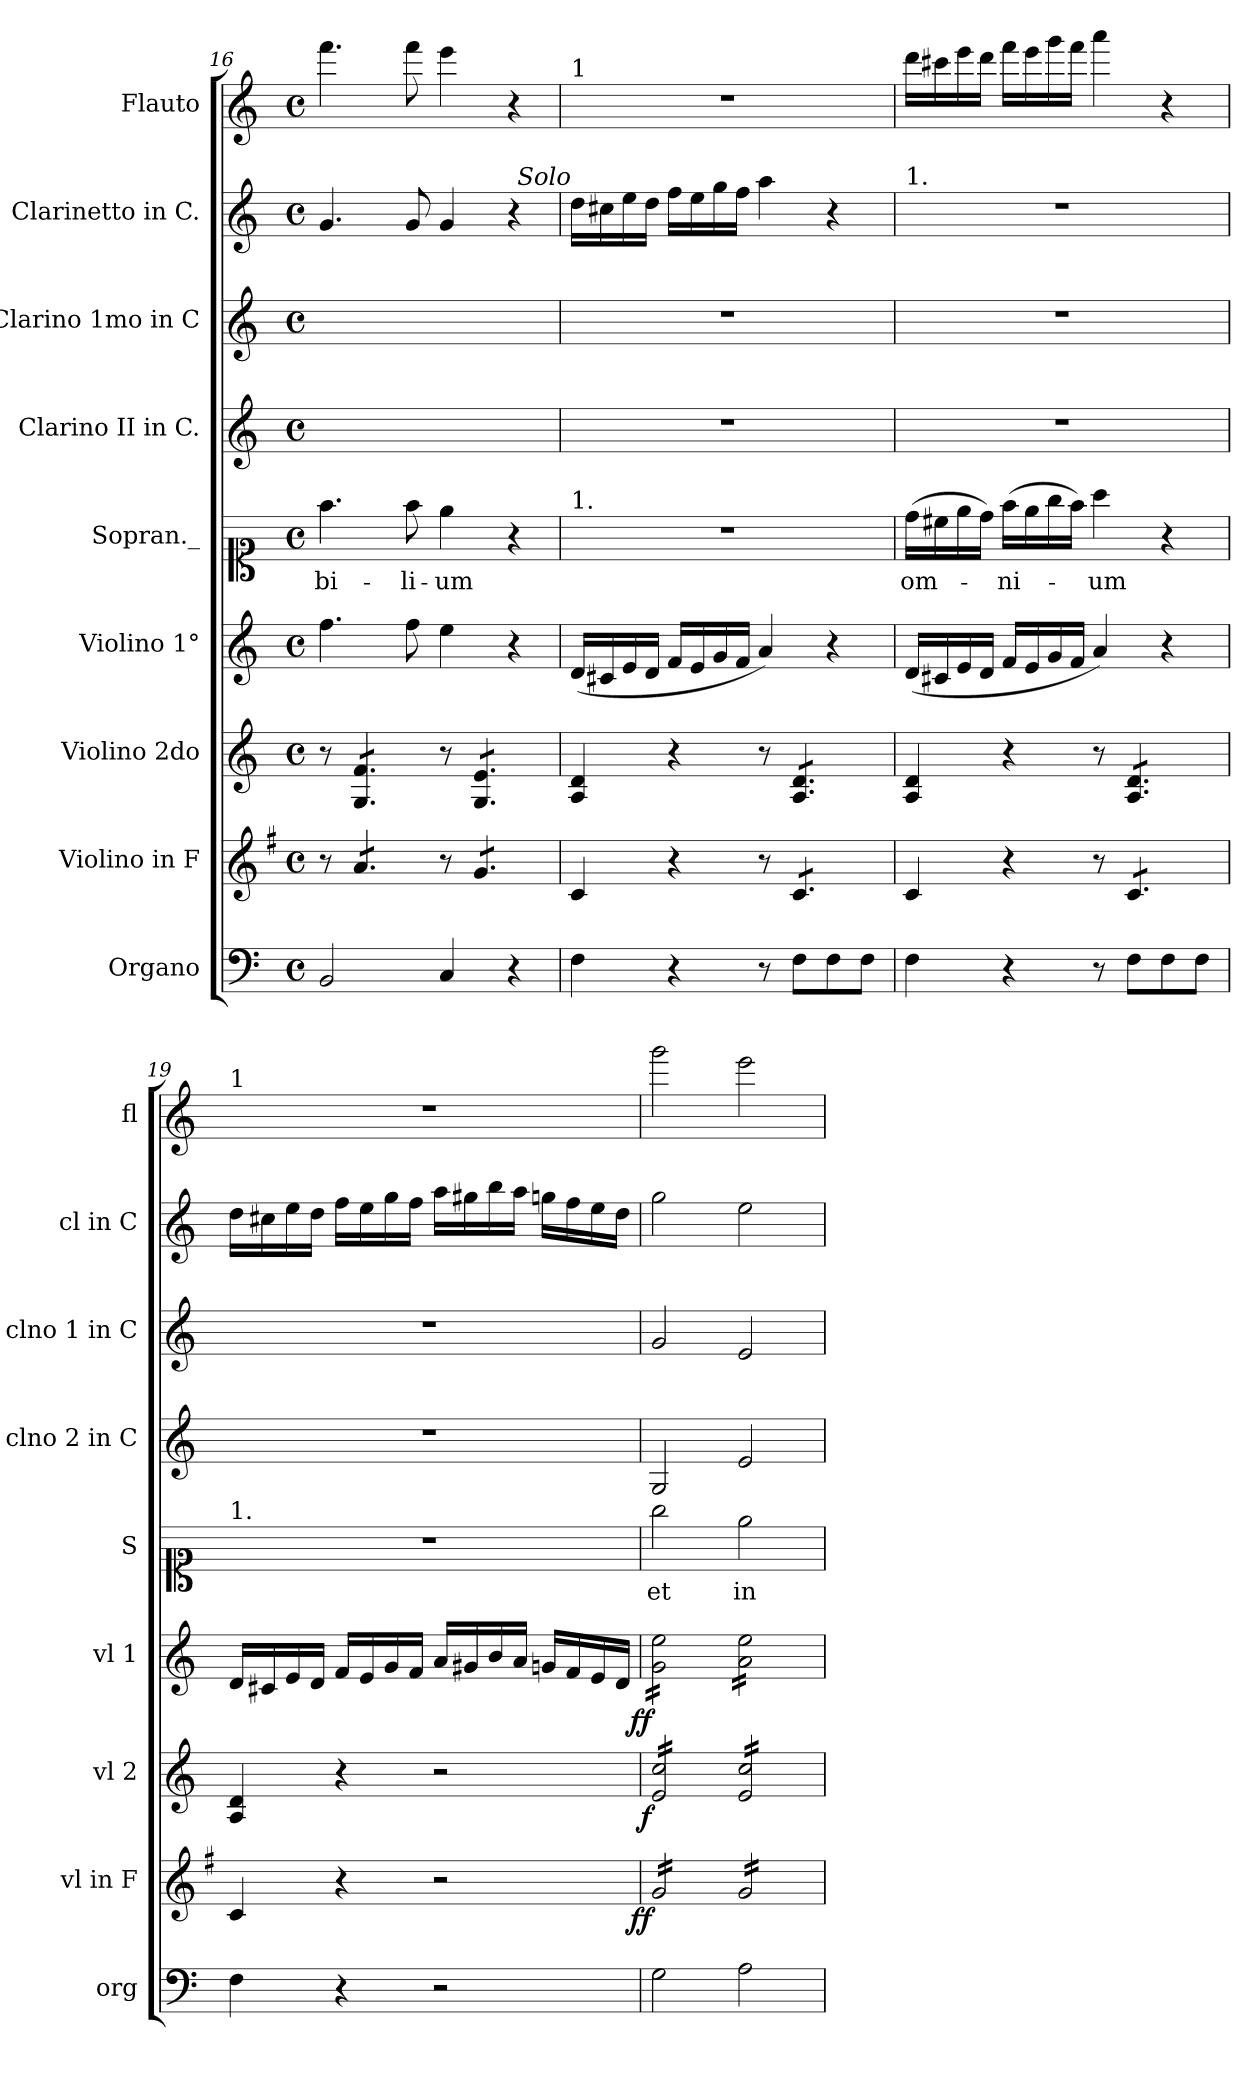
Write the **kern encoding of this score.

**kern	**kern	**dynam	**kern	**dynam	**kern	**dynam	**kern	**text	**kern	**kern	**kern	**kern
*part9	*part8	*part8	*part7	*part7	*part6	*part6	*part5	*part5	*part4	*part3	*part2	*part1
*staff9	*staff8	*staff8	*staff7	*staff7	*staff6	*staff6	*staff5	*staff5	*staff4	*staff3	*staff2	*staff1
*I"Organo	*I"Violino in F	*	*I"Violino 2do	*	*I"Violino 1°	*	*I"Sopran._	*	*I"Clarino II in C.	*I"Clarino 1mo in C	*I"Clarinetto in C.	*I"Flauto
*I'org	*I'vl in F	*	*I'vl 2	*	*I'vl 1	*	*I'S	*	*I'clno 2 in C	*I'clno 1 in C	*I'cl in C	*I'fl
*clefF4	*clefG2	*	*clefG2	*	*clefG2	*	*clefC1	*	*clefG2	*clefG2	*clefG2	*clefG2
*	*ITrd-3c-5	*	*	*	*	*	*	*	*	*	*	*
*k[]	*k[]	*	*k[]	*	*k[]	*	*k[]	*	*k[]	*k[]	*k[]	*k[]
*C:	*C:	*	*C:	*	*C:	*	*C:	*	*C:	*C:	*C:	*C:
*M4/4	*M4/4	*	*M4/4	*	*M4/4	*	*M4/4	*	*M4/4	*M4/4	*M4/4	*M4/4
*met(c)	*met(c)	*	*met(c)	*	*met(c)	*	*met(c)	*	*met(c)	*met(c)	*met(c)	*met(c)
=16	=16	=16	=16	=16	=16	=16	=16	=16	=16	=16	=16	=16
2BB/	8r	.	8r	.	4.ff\	.	4.ff\	-bi-	1ryy	1ryy	4.g/	4.fff\
*	*tremolo	*	*	*	*	*	*	*	*	*	*	*
*	*	*	*tremolo	*	*	*	*	*	*	*	*	*
.	8dd/L	.	8G/ 8f/L	.	.	.	.	.	.	.	.	.
.	8dd/	.	8G/ 8f/	.	.	.	.	.	.	.	.	.
.	8dd/J	.	8G/ 8f/J	.	8ff\	.	8ff\	-li-	.	.	8g/	8fff\
4C/	8r	.	8r	.	4ee\	.	4ee\	-um	.	.	4g/	4eee\
.	8cc/L	.	8G/ 8e/L	.	.	.	.	.	.	.	.	.
4r	8cc/	.	8G/ 8e/	.	4r	.	4r	.	.	.	4r	4r
.	8cc/J	.	8G/ 8e/J	.	.	.	.	.	.	.	.	.
*	*	*	*Xtremolo	*	*	*	*	*	*	*	*	*
*	*Xtremolo	*	*	*	*	*	*	*	*	*	*	*
=17	=17	=17	=17	=17	=17	=17	=17	=17	=17	=17	=17	=17
!	!	!	!	!	!	!	!	!	!	!	!	!LO:TX:a:t=1
!	!	!	!	!	!	!	!	!	!	!	!LO:TX:a:i:rj:t=Solo	!
!	!	!	!	!	!	!	!LO:TX:a:t=1.	!	!	!	!	!
4F\	4f/	.	4A/ 4d/	.	(16d/LL	.	1r	.	1r	1r	16dd\LL	1r
.	.	.	.	.	16c#X/	.	.	.	.	.	16cc#X\	.
.	.	.	.	.	16e/	.	.	.	.	.	16ee\	.
.	.	.	.	.	16d/JJ	.	.	.	.	.	16dd\JJ	.
4r	4r	.	4r	.	16f/LL	.	.	.	.	.	16ff\LL	.
.	.	.	.	.	16e/	.	.	.	.	.	16ee\	.
.	.	.	.	.	16g/	.	.	.	.	.	16gg\	.
.	.	.	.	.	16f/JJ	.	.	.	.	.	16ff\JJ	.
8r	8r	.	8r	.	4a/)	.	.	.	.	.	4aa\	.
*	*tremolo	*	*	*	*	*	*	*	*	*	*	*
*	*	*	*tremolo	*	*	*	*	*	*	*	*	*
8F\L	8f/L	.	8A/ 8d/L	.	.	.	.	.	.	.	.	.
8F\	8f/	.	8A/ 8d/	.	4r	.	.	.	.	.	4r	.
8F\J	8f/J	.	8A/ 8d/J	.	.	.	.	.	.	.	.	.
*	*	*	*Xtremolo	*	*	*	*	*	*	*	*	*
*	*Xtremolo	*	*	*	*	*	*	*	*	*	*	*
=18	=18	=18	=18	=18	=18	=18	=18	=18	=18	=18	=18	=18
!	!	!	!	!	!	!	!	!	!	!	!LO:TX:a:t=1.	!
4F\	4f/	.	4A/ 4d/	.	(16d/LL	.	(16dd\LL	om-	1r	1r	1r	16ddd\LL
.	.	.	.	.	16c#X/	.	16cc#X\	.	.	.	.	16ccc#X\
.	.	.	.	.	16e/	.	16ee\	.	.	.	.	16eee\
.	.	.	.	.	16d/JJ	.	16dd\JJ)	.	.	.	.	16ddd\JJ
4r	4r	.	4r	.	16f/LL	.	(16ff\LL	-ni-	.	.	.	16fff\LL
.	.	.	.	.	16e/	.	16ee\	.	.	.	.	16eee\
.	.	.	.	.	16g/	.	16gg\	.	.	.	.	16ggg\
.	.	.	.	.	16f/JJ	.	16ff\JJ)	.	.	.	.	16fff\JJ
8r	8r	.	8r	.	4a/)	.	4aa\	-um	.	.	.	4aaa\
*	*tremolo	*	*	*	*	*	*	*	*	*	*	*
*	*	*	*tremolo	*	*	*	*	*	*	*	*	*
8F\L	8f/L	.	8A/ 8d/L	.	.	.	.	.	.	.	.	.
8F\	8f/	.	8A/ 8d/	.	4r	.	4r	.	.	.	.	4r
8F\J	8f/J	.	8A/ 8d/J	.	.	.	.	.	.	.	.	.
*	*	*	*Xtremolo	*	*	*	*	*	*	*	*	*
*	*Xtremolo	*	*	*	*	*	*	*	*	*	*	*
=19	=19	=19	=19	=19	=19	=19	=19	=19	=19	=19	=19	=19
!	!	!	!	!	!	!	!	!	!	!	!	!LO:TX:a:t=1
!	!	!	!	!	!	!	!LO:TX:a:t=1.	!	!	!	!	!
4F\	4f/	.	4A/ 4d/	.	16d/LL	.	1r	.	1r	1r	16dd\LL	1r
.	.	.	.	.	16c#X/	.	.	.	.	.	16cc#X\	.
.	.	.	.	.	16e/	.	.	.	.	.	16ee\	.
.	.	.	.	.	16d/JJ	.	.	.	.	.	16dd\JJ	.
4r	4r	.	4r	.	16f/LL	.	.	.	.	.	16ff\LL	.
.	.	.	.	.	16e/	.	.	.	.	.	16ee\	.
.	.	.	.	.	16g/	.	.	.	.	.	16gg\	.
.	.	.	.	.	16f/JJ	.	.	.	.	.	16ff\JJ	.
2r	2r	.	2r	.	16a/LL	.	.	.	.	.	16aa\LL	.
.	.	.	.	.	16g#X/	.	.	.	.	.	16gg#X\	.
.	.	.	.	.	16b/	.	.	.	.	.	16bb\	.
.	.	.	.	.	16a/JJ	.	.	.	.	.	16aa\JJ	.
.	.	.	.	.	16gn/LL	.	.	.	.	.	16ggn\LL	.
.	.	.	.	.	16f/	.	.	.	.	.	16ff\	.
.	.	.	.	.	16e/	.	.	.	.	.	16ee\	.
.	.	.	.	.	16d/JJ	.	.	.	.	.	16dd\JJ	.
=20	=20	=20	=20	=20	=20	=20	=20	=20	=20	=20	=20	=20
!	!	!LO:DY:rj	!	!LO:DY:rj	!	!LO:DY:rj	!	!	!	!	!	!
*	*tremolo	*	*	*	*	*	*	*	*	*	*	*
*	*	*	*tremolo	*	*	*	*	*	*	*	*	*
*	*	*	*	*	*tremolo	*	*	*	*	*	*	*
2G\	16cc/LL	ff.	16e/ 16cc/LL	f	16g\ 16ee\LL	ff	2gg\	et	2G/	2g/	2gg\	2ggg\
.	16cc/	.	16e/ 16cc/	.	16g\ 16ee\	.	.	.	.	.	.	.
.	16cc/	.	16e/ 16cc/	.	16g\ 16ee\	.	.	.	.	.	.	.
.	16cc/	.	16e/ 16cc/	.	16g\ 16ee\	.	.	.	.	.	.	.
.	16cc/	.	16e/ 16cc/	.	16g\ 16ee\	.	.	.	.	.	.	.
.	16cc/	.	16e/ 16cc/	.	16g\ 16ee\	.	.	.	.	.	.	.
.	16cc/	.	16e/ 16cc/	.	16g\ 16ee\	.	.	.	.	.	.	.
.	16cc/JJ	.	16e/ 16cc/JJ	.	16g\ 16ee\JJ	.	.	.	.	.	.	.
2A\	16cc/LL	.	16e/ 16cc/LL	.	16a\ 16ee\LL	.	2ee\	in-	2e/	2e/	2ee\	2eee\
.	16cc/	.	16e/ 16cc/	.	16a\ 16ee\	.	.	.	.	.	.	.
.	16cc/	.	16e/ 16cc/	.	16a\ 16ee\	.	.	.	.	.	.	.
.	16cc/	.	16e/ 16cc/	.	16a\ 16ee\	.	.	.	.	.	.	.
.	16cc/	.	16e/ 16cc/	.	16a\ 16ee\	.	.	.	.	.	.	.
.	16cc/	.	16e/ 16cc/	.	16a\ 16ee\	.	.	.	.	.	.	.
.	16cc/	.	16e/ 16cc/	.	16a\ 16ee\	.	.	.	.	.	.	.
.	16cc/JJ	.	16e/ 16cc/JJ	.	16a\ 16ee\JJ	.	.	.	.	.	.	.
*	*	*	*	*	*Xtremolo	*	*	*	*	*	*	*
*	*	*	*Xtremolo	*	*	*	*	*	*	*	*	*
*	*Xtremolo	*	*	*	*	*	*	*	*	*	*	*
=	=	=	=	=	=	=	=	=	=	=	=	=
*-	*-	*-	*-	*-	*-	*-	*-	*-	*-	*-	*-	*-
